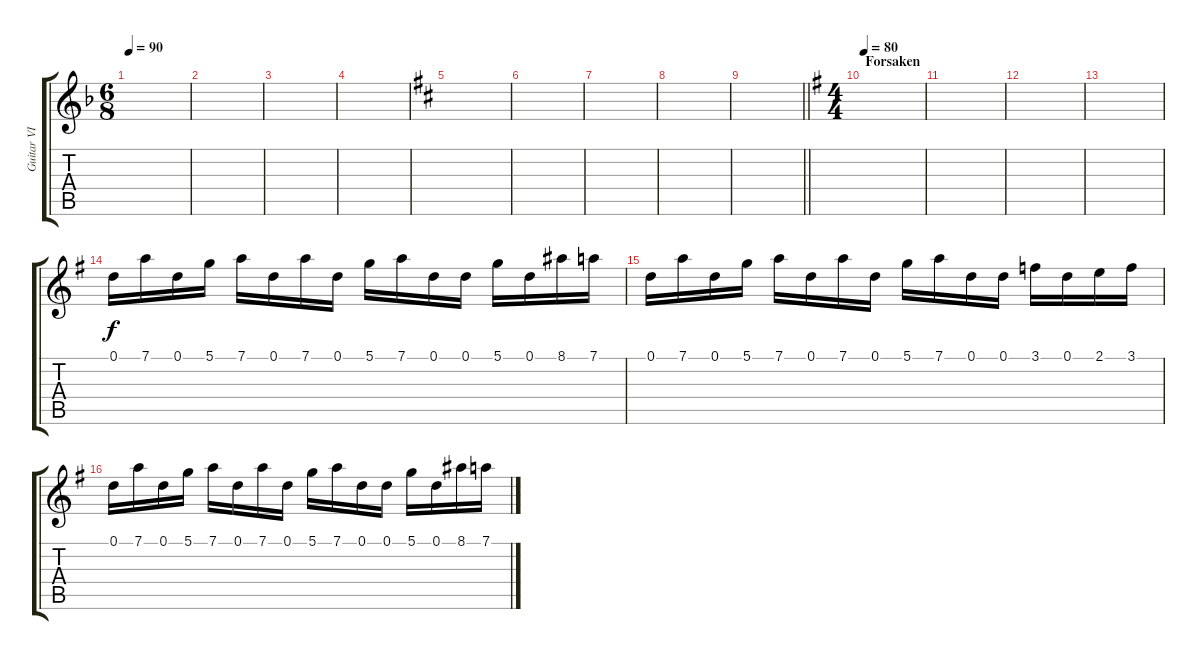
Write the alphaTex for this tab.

\track ("Guitar VI (Tune down 1 step)" "Guitar VI ") {instrument distortionguitar}
\staff {score tabs}
\tuning (D4 A3 F3 C3 G2 D2) {hide}
\ts (6 8)
\tempo 90
\clef g2
\ks f
|
|
|
|
\ks d
|
|
|
|
\barLineRight lightlight
|
\ts (4 4)
\section ("" "Forsaken")
\tempo 80
\ks g
|
|
|
|
0.1.16{volume 5} 7.1.16 0.1.16 5.1.16 7.1.16 0.1.16 7.1.16 0.1.16 5.1.16 7.1.16 0.1.16 0.1.16 5.1.16 0.1.16 8.1.16 7.1.16 |
0.1.16 7.1.16 0.1.16 5.1.16 7.1.16 0.1.16 7.1.16 0.1.16 5.1.16 7.1.16 0.1.16 0.1.16 3.1.16 0.1.16 2.1.16 3.1.16 |
0.1.16 7.1.16 0.1.16 5.1.16 7.1.16 0.1.16 7.1.16 0.1.16 5.1.16 7.1.16 0.1.16 0.1.16 5.1.16 0.1.16 8.1.16 7.1.16
